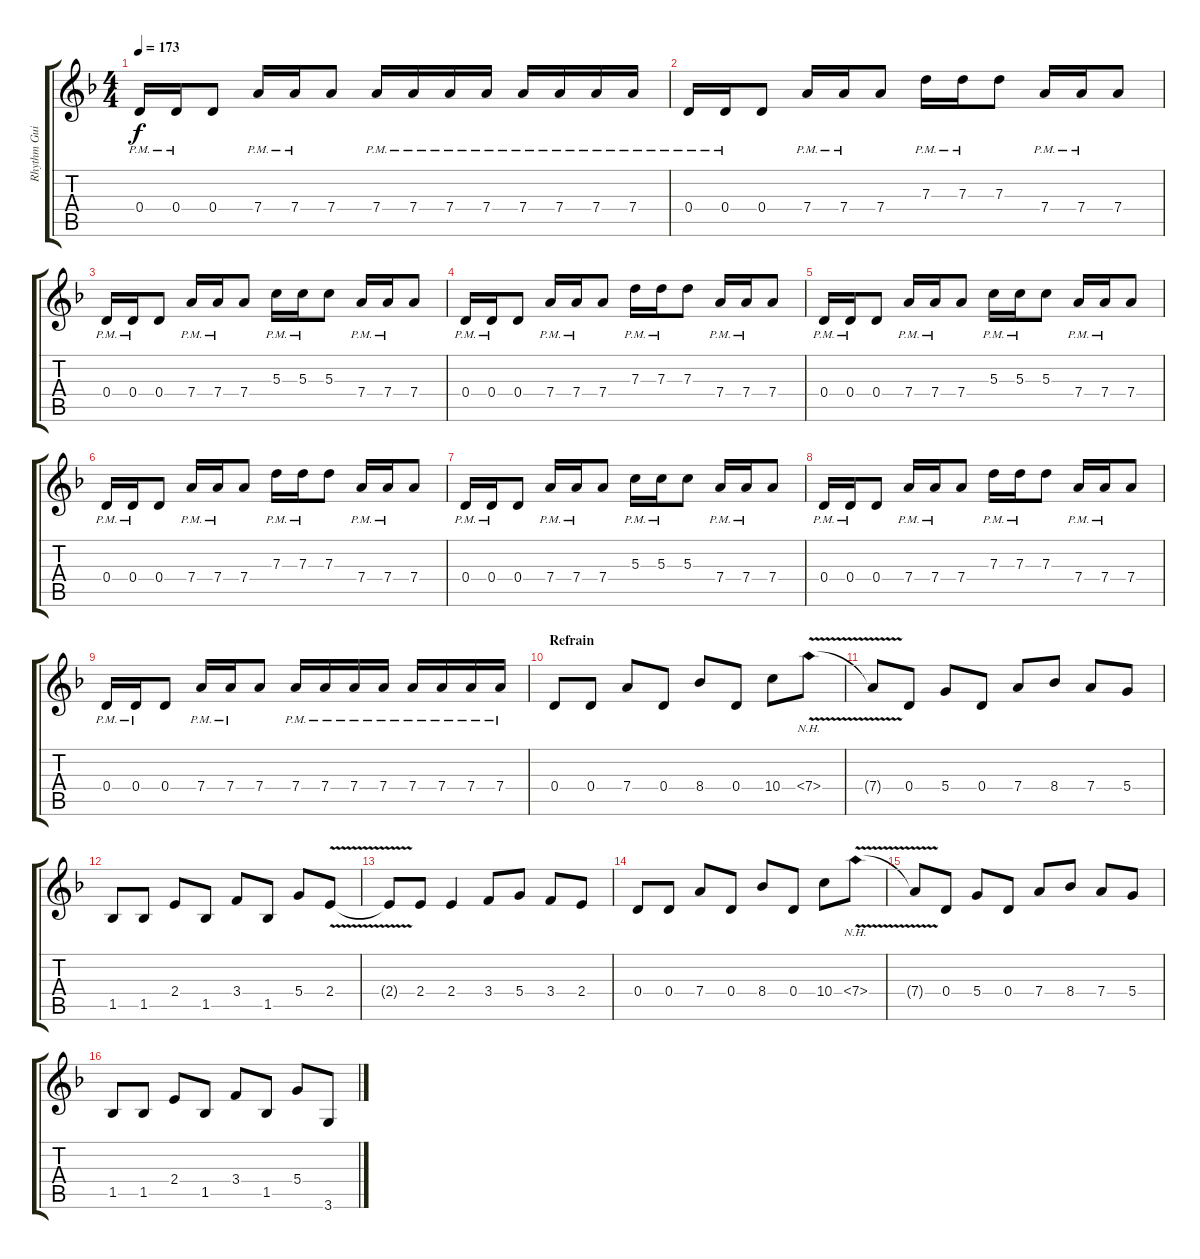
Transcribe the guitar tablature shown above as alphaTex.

\track ("Rhythm Guitar 2" "Rhythm Gui") {instrument distortionguitar}
\staff {score tabs}
\tuning (E4 B3 G3 D3 A2 E2) {hide}
\ts (4 4)
\tempo 173
\clef g2
\ks dminor
0.4{pm}.16{dy f} 0.4{pm}.16 0.4.8 7.4{pm}.16 7.4{pm}.16 7.4.8 7.4{pm}.16 7.4{pm}.16 7.4{pm}.16 7.4{pm}.16 7.4{pm}.16 7.4{pm}.16 7.4{pm}.16 7.4{pm}.16 |
0.4{pm}.16 0.4{pm}.16 0.4.8 7.4{pm}.16 7.4{pm}.16 7.4.8 7.3{pm}.16 7.3{pm}.16 7.3.8 7.4{pm}.16 7.4{pm}.16 7.4.8 |
0.4{pm}.16 0.4{pm}.16 0.4.8 7.4{pm}.16 7.4{pm}.16 7.4.8 5.3{pm}.16 5.3{pm}.16 5.3.8 7.4{pm}.16 7.4{pm}.16 7.4.8 |
0.4{pm}.16 0.4{pm}.16 0.4.8 7.4{pm}.16 7.4{pm}.16 7.4.8 7.3{pm}.16 7.3{pm}.16 7.3.8 7.4{pm}.16 7.4{pm}.16 7.4.8 |
0.4{pm}.16 0.4{pm}.16 0.4.8 7.4{pm}.16 7.4{pm}.16 7.4.8 5.3{pm}.16 5.3{pm}.16 5.3.8 7.4{pm}.16 7.4{pm}.16 7.4.8 |
0.4{pm}.16 0.4{pm}.16 0.4.8 7.4{pm}.16 7.4{pm}.16 7.4.8 7.3{pm}.16 7.3{pm}.16 7.3.8 7.4{pm}.16 7.4{pm}.16 7.4.8 |
0.4{pm}.16 0.4{pm}.16 0.4.8 7.4{pm}.16 7.4{pm}.16 7.4.8 5.3{pm}.16 5.3{pm}.16 5.3.8 7.4{pm}.16 7.4{pm}.16 7.4.8 |
0.4{pm}.16 0.4{pm}.16 0.4.8 7.4{pm}.16 7.4{pm}.16 7.4.8 7.3{pm}.16 7.3{pm}.16 7.3.8 7.4{pm}.16 7.4{pm}.16 7.4.8 |
0.4{pm}.16 0.4{pm}.16 0.4.8 7.4{pm}.16 7.4{pm}.16 7.4.8 7.4{pm}.16 7.4{pm}.16 7.4{pm}.16 7.4{pm}.16 7.4{pm}.16 7.4{pm}.16 7.4{pm}.16 7.4{pm}.16 |
\section ("" "Refrain")
0.4.8 0.4.8 7.4.8 0.4.8 8.4.8 0.4.8 10.4.8 7.4{nh v}.8 |
7.4{t}.8 0.4.8 5.4.8 0.4.8 7.4.8 8.4.8 7.4.8 5.4.8 |
1.5.8 1.5.8 2.4.8 1.5.8 3.4.8 1.5.8 5.4.8 2.4{v}.8 |
2.4{t}.8 2.4.8 2.4.4 3.4.8 5.4.8 3.4.8 2.4.8 |
0.4.8 0.4.8 7.4.8 0.4.8 8.4.8 0.4.8 10.4.8 7.4{nh v}.8 |
7.4{t}.8 0.4.8 5.4.8 0.4.8 7.4.8 8.4.8 7.4.8 5.4.8 |
1.5.8 1.5.8 2.4.8 1.5.8 3.4.8 1.5.8 5.4.8 3.6.8
